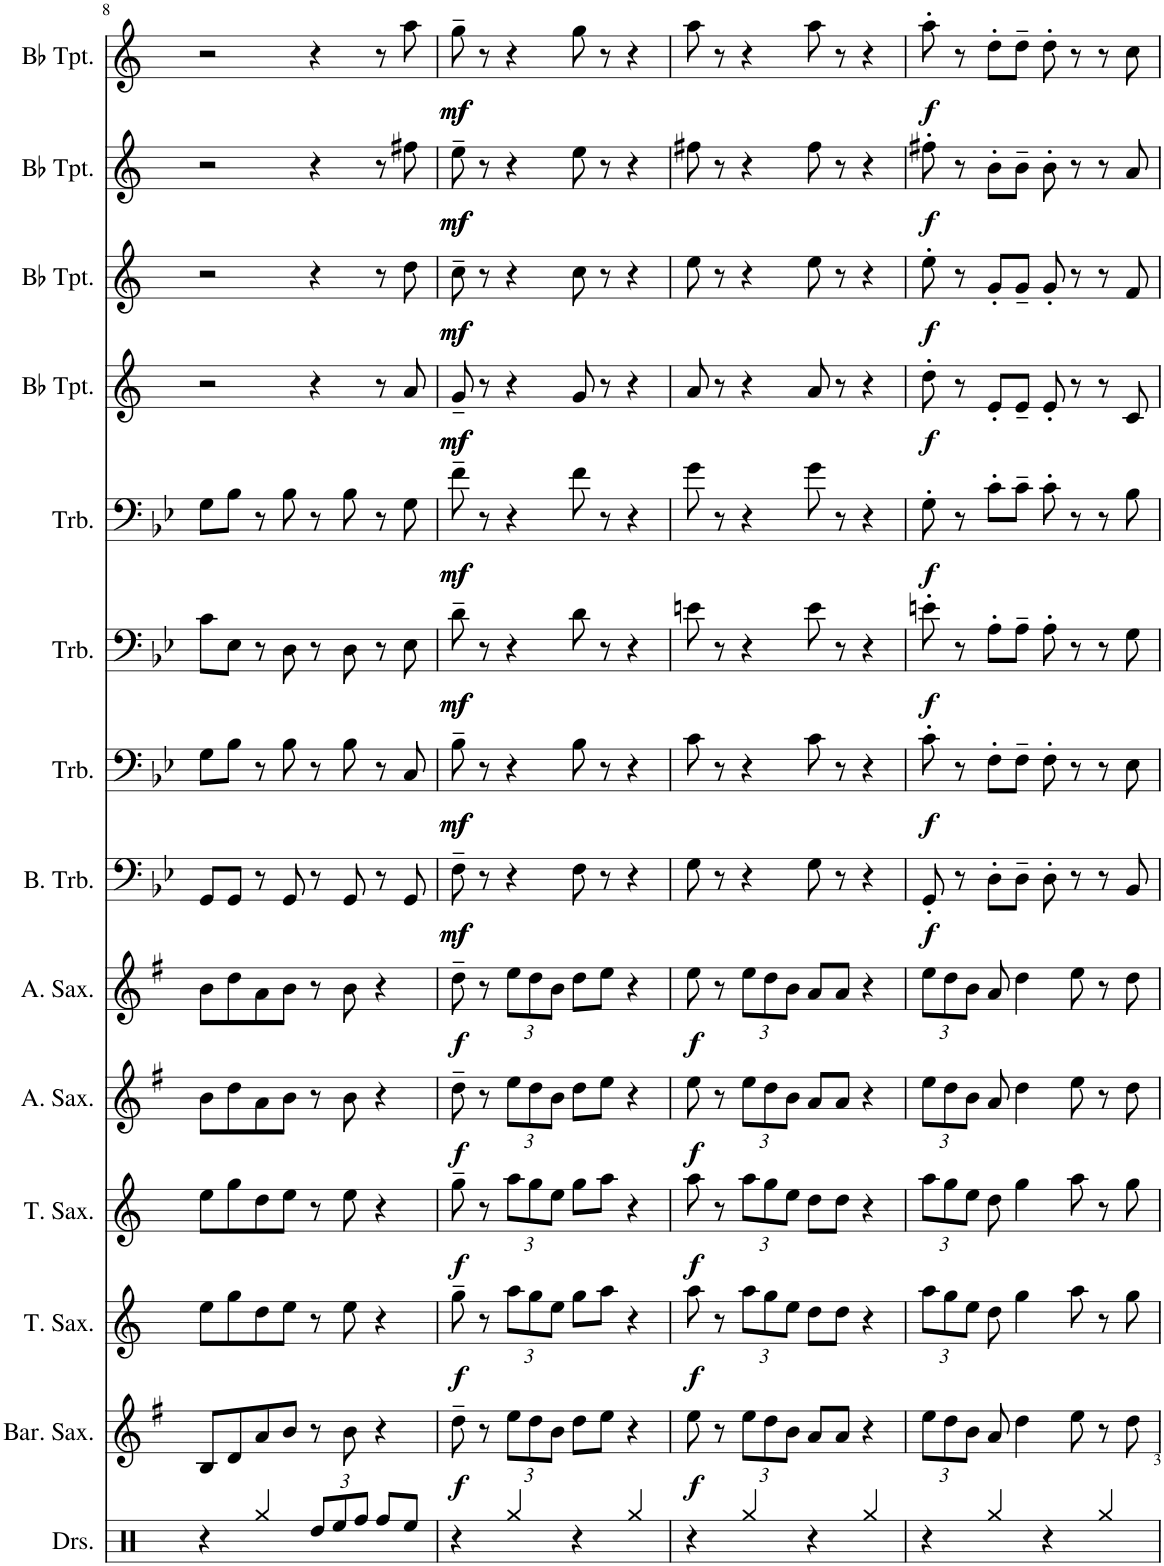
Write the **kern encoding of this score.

**kern	**kern	**dynam	**kern	**dynam	**kern	**dynam	**kern	**dynam	**kern	**dynam	**kern	**dynam	**kern	**dynam	**kern	**dynam	**kern	**dynam	**kern	**dynam	**kern	**dynam	**kern	**dynam	**kern	**dynam
*part14	*part13	*part13	*part12	*part12	*part11	*part11	*part10	*part10	*part9	*part9	*part8	*part8	*part7	*part7	*part6	*part6	*part5	*part5	*part4	*part4	*part3	*part3	*part2	*part2	*part1	*part1
*staff14	*staff13	*staff13	*staff12	*staff12	*staff11	*staff11	*staff10	*staff10	*staff9	*staff9	*staff8	*staff8	*staff7	*staff7	*staff6	*staff6	*staff5	*staff5	*staff4	*staff4	*staff3	*staff3	*staff2	*staff2	*staff1	*staff1
*I"Drumset	*I"Baritone Saxophone	*	*I"Tenor Saxophone	*	*I"Tenor Saxophone	*	*I"Alto Saxophone	*	*I"Alto Saxophone	*	*I"Bass Trombone	*	*I"Trombone	*	*I"Trombone	*	*I"Trombone	*	*I"Bb Trumpet	*	*I"Bb Trumpet	*	*I"Bb Trumpet	*	*I"Bb Trumpet	*
*I'Drs.	*I'Bar. Sax.	*	*I'T. Sax.	*	*I'T. Sax.	*	*I'A. Sax.	*	*I'A. Sax.	*	*I'B. Trb.	*	*I'Trb.	*	*I'Trb.	*	*I'Trb.	*	*I'Bb Tpt.	*	*I'Bb Tpt.	*	*I'Bb Tpt.	*	*I'Bb Tpt.	*
!!LO:PB:g=z
*clefX	*clefG2	*	*clefG2	*	*clefG2	*	*clefG2	*	*clefG2	*	*clefF4	*	*clefF4	*	*clefF4	*	*clefF4	*	*clefG2	*	*clefG2	*	*clefG2	*	*clefG2	*
*	*Trd12c21	*	*Trd8c14	*	*Trd8c14	*	*Trd5c9	*	*Trd5c9	*	*	*	*	*	*	*	*	*	*Trd1c2	*	*Trd1c2	*	*Trd1c2	*	*Trd1c2	*
*k[]	*k[f#]	*	*k[]	*	*k[]	*	*k[f#]	*	*k[f#]	*	*k[b-e-]	*	*k[b-e-]	*	*k[b-e-]	*	*k[b-e-]	*	*k[]	*	*k[]	*	*k[]	*	*k[]	*
*M4/4	*M4/4	*	*M4/4	*	*M4/4	*	*M4/4	*	*M4/4	*	*M4/4	*	*M4/4	*	*M4/4	*	*M4/4	*	*M4/4	*	*M4/4	*	*M4/4	*	*M4/4	*
=8	=8	=8	=8	=8	=8	=8	=8	=8	=8	=8	=8	=8	=8	=8	=8	=8	=8	=8	=8	=8	=8	=8	=8	=8	=8	=8
4r	8B/L	.	8ee\L	.	8ee\L	.	8b\L	.	8b\L	.	8GG/L	.	8G\L	.	8c\L	.	8G\L	.	2r	.	2r	.	2r	.	2r	.
.	8d/	.	8gg\	.	8gg\	.	8dd\	.	8dd\	.	8GG/J	.	8B-\J	.	8E-\J	.	8B-\J	.	.	.	.	.	.	.	.	.
4Rgg/	8a/	.	8dd\	.	8dd\	.	8a\	.	8a\	.	8r	.	8r	.	8r	.	8r	.	.	.	.	.	.	.	.	.
.	8b/J	.	8ee\J	.	8ee\J	.	8b\J	.	8b\J	.	8GG/	.	8B-\	.	8D\	.	8B-\	.	.	.	.	.	.	.	.	.
*Xbrackettup	*	*	*	*	*	*	*	*	*	*	*	*	*	*	*	*	*	*	*	*	*	*	*	*	*	*
12Rdd/L	8r	.	8r	.	8r	.	8r	.	8r	.	8r	.	8r	.	8r	.	8r	.	4r	.	4r	.	4r	.	4r	.
12Ree/	.	.	.	.	.	.	.	.	.	.	.	.	.	.	.	.	.	.	.	.	.	.	.	.	.	.
.	8b\	.	8ee\	.	8ee\	.	8b\	.	8b\	.	8GG/	.	8B-\	.	8D\	.	8B-\	.	.	.	.	.	.	.	.	.
12Rff/J	.	.	.	.	.	.	.	.	.	.	.	.	.	.	.	.	.	.	.	.	.	.	.	.	.	.
8Rff/L	4r	.	4r	.	4r	.	4r	.	4r	.	8r	.	8r	.	8r	.	8r	.	8r	.	8r	.	8r	.	8r	.
8Ree/J	.	.	.	.	.	.	.	.	.	.	8GG/	.	8C/	.	8E-\	.	8G\	.	8a/	.	8dd\	.	8ff#X\	.	8aa\	.
=9	=9	=9	=9	=9	=9	=9	=9	=9	=9	=9	=9	=9	=9	=9	=9	=9	=9	=9	=9	=9	=9	=9	=9	=9	=9	=9
!	!	!LO:DY:b	!	!LO:DY:b	!	!LO:DY:b	!	!LO:DY:b	!	!LO:DY:b	!	!LO:DY:b	!	!	!	!	!	!	!	!	!	!	!	!	!	!
!	!	!	!	!	!	!	!	!	!	!	!	!LO:DY:n=1:b	!	!LO:DY:b	!	!	!	!	!	!	!	!	!	!	!	!
!	!	!	!	!	!	!	!	!	!	!	!	!	!	!LO:DY:n=1:b	!	!LO:DY:b	!	!	!	!	!	!	!	!	!	!
!	!	!	!	!	!	!	!	!	!	!	!	!	!	!	!	!LO:DY:n=1:b	!	!LO:DY:b	!	!	!	!	!	!	!	!
!	!	!	!	!	!	!	!	!	!	!	!	!	!	!	!	!	!	!LO:DY:n=1:b	!	!LO:DY:b	!	!	!	!	!	!
!	!	!	!	!	!	!	!	!	!	!	!	!	!	!	!	!	!	!	!	!LO:DY:n=1:b	!	!LO:DY:b	!	!	!	!
!	!	!	!	!	!	!	!	!	!	!	!	!	!	!	!	!	!	!	!	!	!	!LO:DY:n=1:b	!	!LO:DY:b	!	!
!	!	!	!	!	!	!	!	!	!	!	!	!	!	!	!	!	!	!	!	!	!	!	!	!LO:DY:n=1:b	!	!LO:DY:b
!	!	!	!	!	!	!	!	!	!	!	!	!	!	!	!	!	!	!	!	!	!	!	!	!	!	!LO:DY:n=1:b
4r	8dd~\	f	8gg~\	f	8gg~\	f	8dd~\	f	8dd~\	f	8F~\	mf mf	8B-~\	mf mf	8d~\	mf mf	8f~\	mf mf	8g~/	mf mf	8cc~\	mf mf	8ee~\	mf mf	8gg~\	mf mf
.	8r	.	8r	.	8r	.	8r	.	8r	.	8r	.	8r	.	8r	.	8r	.	8r	.	8r	.	8r	.	8r	.
*	*Xbrackettup	*	*Xbrackettup	*	*Xbrackettup	*	*Xbrackettup	*	*Xbrackettup	*	*	*	*	*	*	*	*	*	*	*	*	*	*	*	*	*
4Rgg/	12ee\L	.	12aa\L	.	12aa\L	.	12ee\L	.	12ee\L	.	4r	.	4r	.	4r	.	4r	.	4r	.	4r	.	4r	.	4r	.
.	12dd\	.	12gg\	.	12gg\	.	12dd\	.	12dd\	.	.	.	.	.	.	.	.	.	.	.	.	.	.	.	.	.
.	12b\J	.	12ee\J	.	12ee\J	.	12b\J	.	12b\J	.	.	.	.	.	.	.	.	.	.	.	.	.	.	.	.	.
4r	8dd\L	.	8gg\L	.	8gg\L	.	8dd\L	.	8dd\L	.	8F\	.	8B-\	.	8d\	.	8f\	.	8g/	.	8cc\	.	8ee\	.	8gg\	.
.	8ee\J	.	8aa\J	.	8aa\J	.	8ee\J	.	8ee\J	.	8r	.	8r	.	8r	.	8r	.	8r	.	8r	.	8r	.	8r	.
4Rgg/	4r	.	4r	.	4r	.	4r	.	4r	.	4r	.	4r	.	4r	.	4r	.	4r	.	4r	.	4r	.	4r	.
=10	=10	=10	=10	=10	=10	=10	=10	=10	=10	=10	=10	=10	=10	=10	=10	=10	=10	=10	=10	=10	=10	=10	=10	=10	=10	=10
!	!	!LO:DY:b	!	!LO:DY:b	!	!LO:DY:b	!	!LO:DY:b	!	!LO:DY:b	!	!	!	!	!	!	!	!	!	!	!	!	!	!	!	!
4r	8ee\	f	8aa\	f	8aa\	f	8ee\	f	8ee\	f	8G\	.	8c\	.	8en\	.	8g\	.	8a/	.	8ee\	.	8ff#X\	.	8aa\	.
.	8r	.	8r	.	8r	.	8r	.	8r	.	8r	.	8r	.	8r	.	8r	.	8r	.	8r	.	8r	.	8r	.
4Rgg/	12ee\L	.	12aa\L	.	12aa\L	.	12ee\L	.	12ee\L	.	4r	.	4r	.	4r	.	4r	.	4r	.	4r	.	4r	.	4r	.
.	12dd\	.	12gg\	.	12gg\	.	12dd\	.	12dd\	.	.	.	.	.	.	.	.	.	.	.	.	.	.	.	.	.
.	12b\J	.	12ee\J	.	12ee\J	.	12b\J	.	12b\J	.	.	.	.	.	.	.	.	.	.	.	.	.	.	.	.	.
4r	8a/L	.	8dd\L	.	8dd\L	.	8a/L	.	8a/L	.	8G\	.	8c\	.	8e\	.	8g\	.	8a/	.	8ee\	.	8ff#\	.	8aa\	.
.	8a/J	.	8dd\J	.	8dd\J	.	8a/J	.	8a/J	.	8r	.	8r	.	8r	.	8r	.	8r	.	8r	.	8r	.	8r	.
4Rgg/	4r	.	4r	.	4r	.	4r	.	4r	.	4r	.	4r	.	4r	.	4r	.	4r	.	4r	.	4r	.	4r	.
=11	=11	=11	=11	=11	=11	=11	=11	=11	=11	=11	=11	=11	=11	=11	=11	=11	=11	=11	=11	=11	=11	=11	=11	=11	=11	=11
!	!	!	!	!	!	!	!	!	!	!	!	!LO:DY:b	!	!LO:DY:b	!	!LO:DY:b	!	!LO:DY:b	!	!LO:DY:b	!	!LO:DY:b	!	!LO:DY:b	!	!LO:DY:b
4r	12ee\L	.	12aa\L	.	12aa\L	.	12ee\L	.	12ee\L	.	8GG'/	f	8c'\	f	8en'\	f	8G'\	f	8dd'\	f	8ee'\	f	8ff#X'\	f	8aa'\	f
.	12dd\	.	12gg\	.	12gg\	.	12dd\	.	12dd\	.	.	.	.	.	.	.	.	.	.	.	.	.	.	.	.	.
.	.	.	.	.	.	.	.	.	.	.	8r	.	8r	.	8r	.	8r	.	8r	.	8r	.	8r	.	8r	.
.	12b\J	.	12ee\J	.	12ee\J	.	12b\J	.	12b\J	.	.	.	.	.	.	.	.	.	.	.	.	.	.	.	.	.
4Rgg/	8a/	.	8dd\	.	8dd\	.	8a/	.	8a/	.	8D'\L	.	8F'\L	.	8A'\L	.	8c'\L	.	8e'/L	.	8g'/L	.	8b'\L	.	8dd'\L	.
.	4dd\	.	4gg\	.	4gg\	.	4dd\	.	4dd\	.	8D~\J	.	8F~\J	.	8A~\J	.	8c~\J	.	8e~/J	.	8g~/J	.	8b~\J	.	8dd~\J	.
4r	.	.	.	.	.	.	.	.	.	.	8D'\	.	8F'\	.	8A'\	.	8c'\	.	8e'/	.	8g'/	.	8b'\	.	8dd'\	.
.	8ee\	.	8aa\	.	8aa\	.	8ee\	.	8ee\	.	8r	.	8r	.	8r	.	8r	.	8r	.	8r	.	8r	.	8r	.
4Rgg/	8r	.	8r	.	8r	.	8r	.	8r	.	8r	.	8r	.	8r	.	8r	.	8r	.	8r	.	8r	.	8r	.
.	8dd\	.	8gg\	.	8gg\	.	8dd\	.	8dd\	.	8BB-/	.	8E-\	.	8G\	.	8B-\	.	8c/	.	8f/	.	8a/	.	8cc\	.
=	=	=	=	=	=	=	=	=	=	=	=	=	=	=	=	=	=	=	=	=	=	=	=	=	=	=
*-	*-	*-	*-	*-	*-	*-	*-	*-	*-	*-	*-	*-	*-	*-	*-	*-	*-	*-	*-	*-	*-	*-	*-	*-	*-	*-
